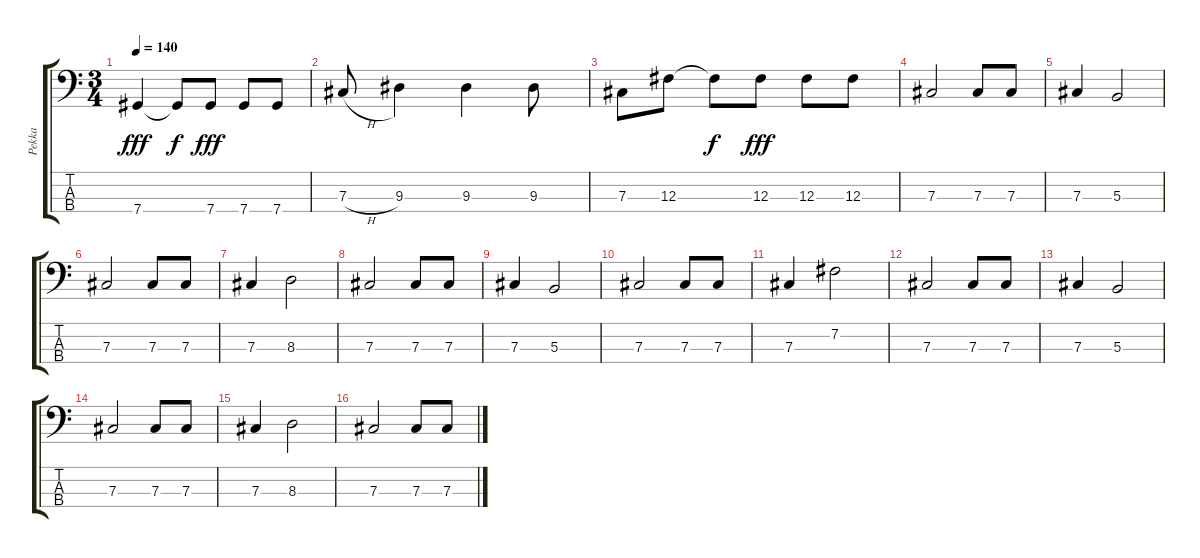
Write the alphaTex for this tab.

\track ("Pekka" "Pekka") {instrument electricbassfinger}
\staff {score tabs}
\tuning (E2 B1 Gb1 Db1) {hide}
\ts (3 4)
\tempo 140
\clef f4
\ks c
7.4.4{dy fff} 7.4{t}.8{dy f} 7.4.8{dy fff} 7.4.8 7.4.8 |
7.3{h}.8 9.3.4 9.3.4 9.3.8 |
7.3.8 12.3.8 12.3{t}.8{dy f} 12.3.8{dy fff} 12.3.8 12.3.8 |
7.3.2 7.3.8 7.3.8 |
7.3.4 5.3.2 |
7.3.2 7.3.8 7.3.8 |
7.3.4 8.3.2 |
7.3.2 7.3.8 7.3.8 |
7.3.4 5.3.2 |
7.3.2 7.3.8 7.3.8 |
7.3.4 7.2.2 |
7.3.2 7.3.8 7.3.8 |
7.3.4 5.3.2 |
7.3.2 7.3.8 7.3.8 |
7.3.4 8.3.2 |
7.3.2 7.3.8 7.3.8
